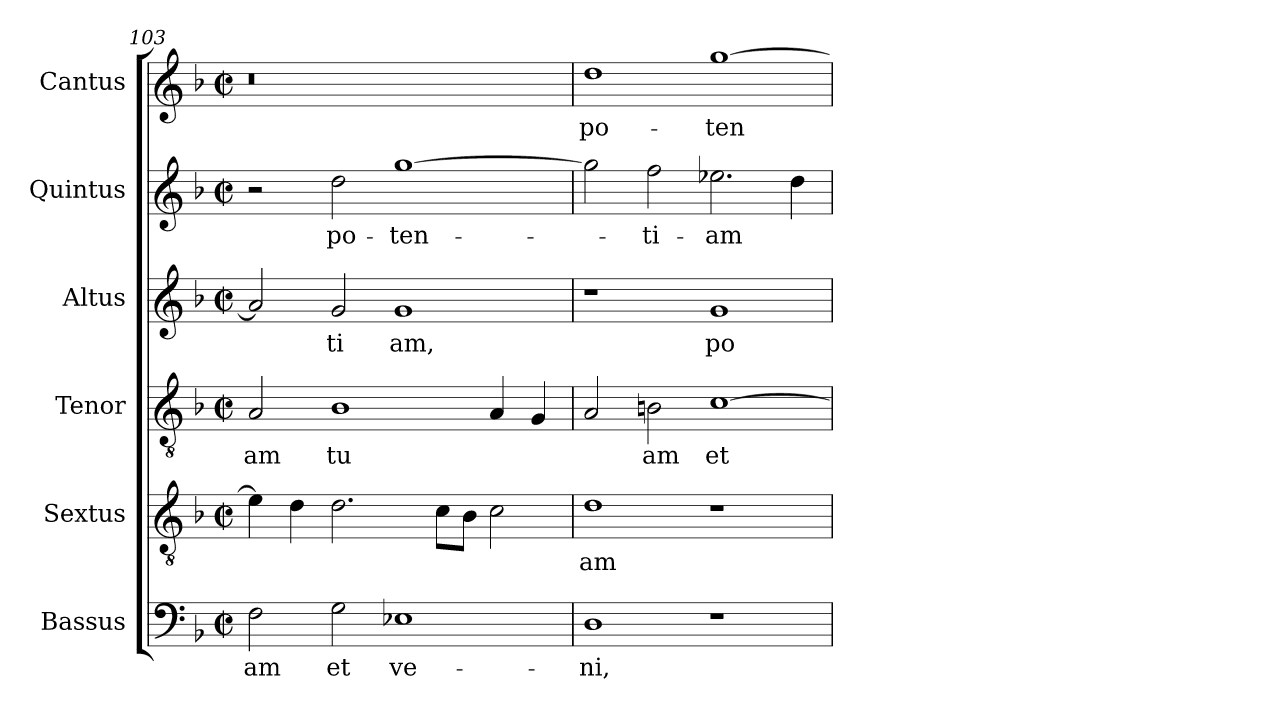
**kern	**text	**kern	**text	**kern	**text	**kern	**text	**kern	**text	**kern	**text
*part6	*part6	*part5	*part5	*part4	*part4	*part3	*part3	*part2	*part2	*part1	*part1
*staff6	*staff6	*staff5	*staff5	*staff4	*staff4	*staff3	*staff3	*staff2	*staff2	*staff1	*staff1
*I"Bassus	*	*I"Sextus	*	*I"Tenor	*	*I"Altus	*	*I"Quintus	*	*I"Cantus	*
*clefF4	*	*clefGv2	*	*clefGv2	*	*clefG2	*	*clefG2	*	*clefG2	*
*k[b-]	*	*k[b-]	*	*k[b-]	*	*k[b-]	*	*k[b-]	*	*k[b-]	*
*F:	*	*F:	*	*F:	*	*F:	*	*F:	*	*F:	*
*M2/2	*	*M2/2	*	*M2/2	*	*M2/2	*	*M2/2	*	*M2/2	*
*met(c|)	*	*met(c|)	*	*met(c|)	*	*met(c|)	*	*met(c|)	*	*met(c|)	*
=103	=103	=103	=103	=103	=103	=103	=103	=103	=103	=103	=103
!	!LO:LY:b:cj	!	!	!	!LO:LY:b:cj	!	!	!	!	!	!
2F\	-am	4e\]	.	2A/	am	2a/]	.	2r	.	0r	.
.	.	4d\	.	.	.	.	.	.	.	.	.
!	!LO:LY:b:cj	!	!	!	!LO:LY:b:cj	!	!LO:LY:b:cj	!	!LO:LY:b:cj	!	!
2G\	et	2.d\	.	1B-	tu	2g/	ti	2dd\	po-	.	.
!	!LO:LY:b:cj	!	!	!	!	!	!LO:LY:b:cj	!	!LO:LY:b:cj	!	!
1E-X	ve-	.	.	.	.	1g	am,	[>1gg	-ten-	.	.
.	.	8c\L	.	.	.	.	.	.	.	.	.
.	.	8B-\J	.	.	.	.	.	.	.	.	.
.	.	2c\	.	4A/	.	.	.	.	.	.	.
.	.	.	.	4G/	.	.	.	.	.	.	.
=104	=104	=104	=104	=104	=104	=104	=104	=104	=104	=104	=104
!	!LO:LY:b:cj	!	!LO:LY:b:cj	!	!	!	!	!	!	!	!LO:LY:b:cj
1D	-ni,	1d	am	2A/	.	1r	.	2gg\]	.	1dd	po-
!	!	!	!	!	!LO:LY:b:cj	!	!	!	!LO:LY:b:cj	!	!
.	.	.	.	2Bn\	am	.	.	2ff\	-ti-	.	.
!	!	!	!	!	!LO:LY:b:cj	!	!LO:LY:b:cj	!	!LO:LY:b	!	!LO:LY:b:cj
1r	.	1r	.	[<1c	et	1g	po	2.ee-X\	-am	[>1gg	-ten-
.	.	.	.	.	.	.	.	4dd\	.	.	.
=	=	=	=	=	=	=	=	=	=	=	=
*-	*-	*-	*-	*-	*-	*-	*-	*-	*-	*-	*-
